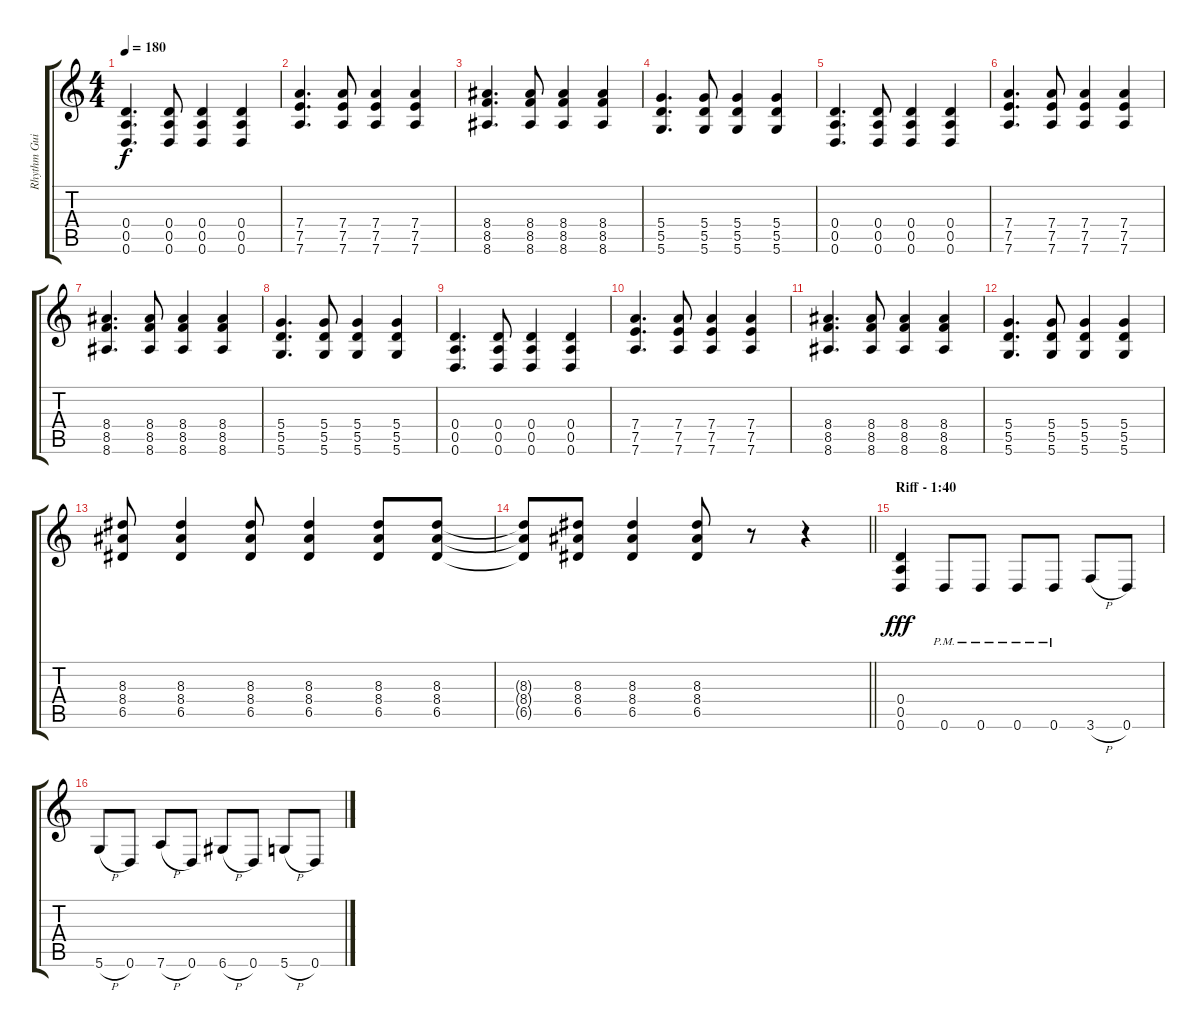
\track ("Rhythm Guitar 1" "Rhythm Gui") {instrument distortionguitar}
\staff {score tabs}
\tuning (E4 B3 G3 D3 A2 D2) {hide}
\ts (4 4)
\tempo 180
\clef g2
\ks c
(0.4 0.5 0.6).4{d dy f} (0.4 0.5 0.6).8 (0.4 0.5 0.6).4 (0.4 0.5 0.6).4 |
(7.4 7.5 7.6).4{d} (7.4 7.5 7.6).8 (7.4 7.5 7.6).4 (7.4 7.5 7.6).4 |
(8.4 8.5 8.6).4{d} (8.4 8.5 8.6).8 (8.4 8.5 8.6).4 (8.4 8.5 8.6).4 |
(5.4 5.5 5.6).4{d} (5.4 5.5 5.6).8 (5.4 5.5 5.6).4 (5.4 5.5 5.6).4 |
(0.4 0.5 0.6).4{d} (0.4 0.5 0.6).8 (0.4 0.5 0.6).4 (0.4 0.5 0.6).4 |
(7.4 7.5 7.6).4{d} (7.4 7.5 7.6).8 (7.4 7.5 7.6).4 (7.4 7.5 7.6).4 |
(8.4 8.5 8.6).4{d} (8.4 8.5 8.6).8 (8.4 8.5 8.6).4 (8.4 8.5 8.6).4 |
(5.4 5.5 5.6).4{d} (5.4 5.5 5.6).8 (5.4 5.5 5.6).4 (5.4 5.5 5.6).4 |
(0.4 0.5 0.6).4{d} (0.4 0.5 0.6).8 (0.4 0.5 0.6).4 (0.4 0.5 0.6).4 |
(7.4 7.5 7.6).4{d} (7.4 7.5 7.6).8 (7.4 7.5 7.6).4 (7.4 7.5 7.6).4 |
(8.4 8.5 8.6).4{d} (8.4 8.5 8.6).8 (8.4 8.5 8.6).4 (8.4 8.5 8.6).4 |
(5.4 5.5 5.6).4{d} (5.4 5.5 5.6).8 (5.4 5.5 5.6).4 (5.4 5.5 5.6).4 |
(8.3 8.4 6.5).8 (8.3 8.4 6.5).4 (8.3 8.4 6.5).8 (8.3 8.4 6.5).4 (8.3 8.4 6.5).8 (8.3 8.4 6.5).8 |
\barLineRight lightlight
(8.3{t} 8.4{t} 6.5{t}).8 (8.3 8.4 6.5).8 (8.3 8.4 6.5).4 (8.3 8.4 6.5).8 r.8 r.4 |
\section ("" "Riff - 1:40")
(0.4 0.5 0.6).4{dy fff volume 13 balance 0} 0.6{pm}.8 0.6{pm}.8 0.6{pm}.8 0.6{pm}.8 3.6{h}.8 0.6.8 |
5.6{h}.8 0.6.8 7.6{h}.8 0.6.8 6.6{h}.8 0.6.8 5.6{h}.8 0.6.8
